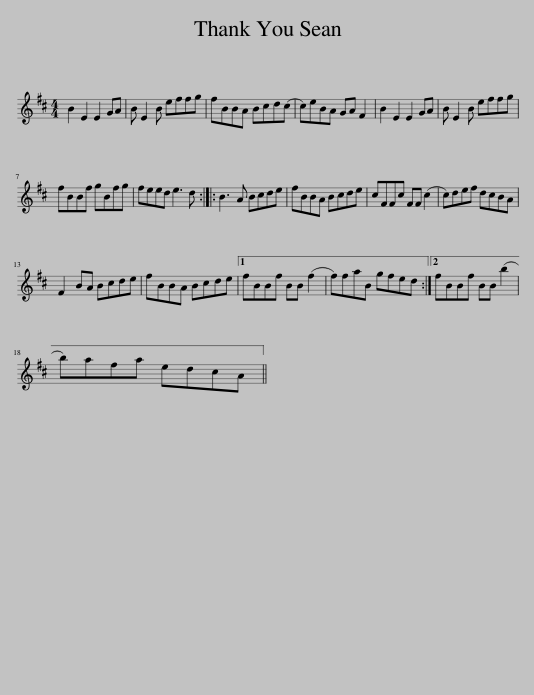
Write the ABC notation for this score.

X:1
L:1/8
M:4/4
I:linebreak $
K:D
V:1 treble
V:1
 B2 E2 E2 GA | B E2 B effg | fBBA Bcd(c | c)eBA GA F2 | B2 E2 E2 GA | %5
 B E2 B effg |$ fBBf gBfg | feed e3 d :: B3 A Bcde | fBBA Bcde | %10
 cFFc FF (c2 | c)def dcBA |$ F2 BA Bcde | fBBA Bcde |1 fBBf BB (f2 | %15
 f)faB gfed :|2 fBBf BB (b2 |$ b)afa edcA || %18
